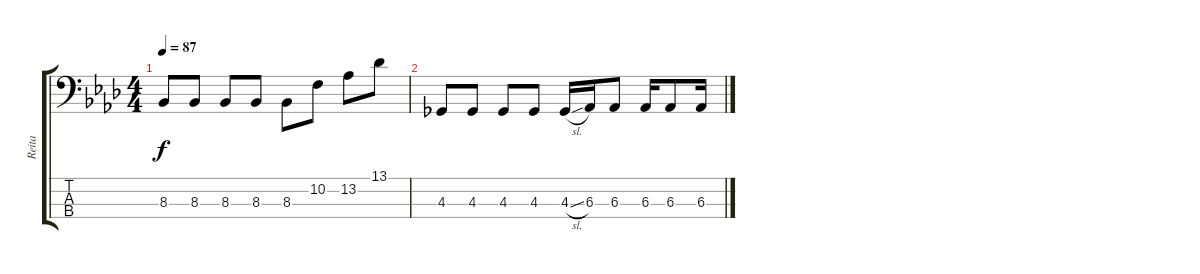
\track ("Reita" "Reita") {instrument electricbasspick}
\staff {score tabs}
\tuning (C2 G1 D1 B0) {hide}
\ts (4 4)
\tempo 87
\clef f4
\ks ab
8.3.8{dy f} 8.3.8 8.3.8 8.3.8 8.3.8 10.2.8 13.2.8 13.1.8 |
4.3.8 4.3.8 4.3.8 4.3.8 4.3{sl}.16 6.3.16 6.3.8 6.3.16 6.3.8 6.3.16
